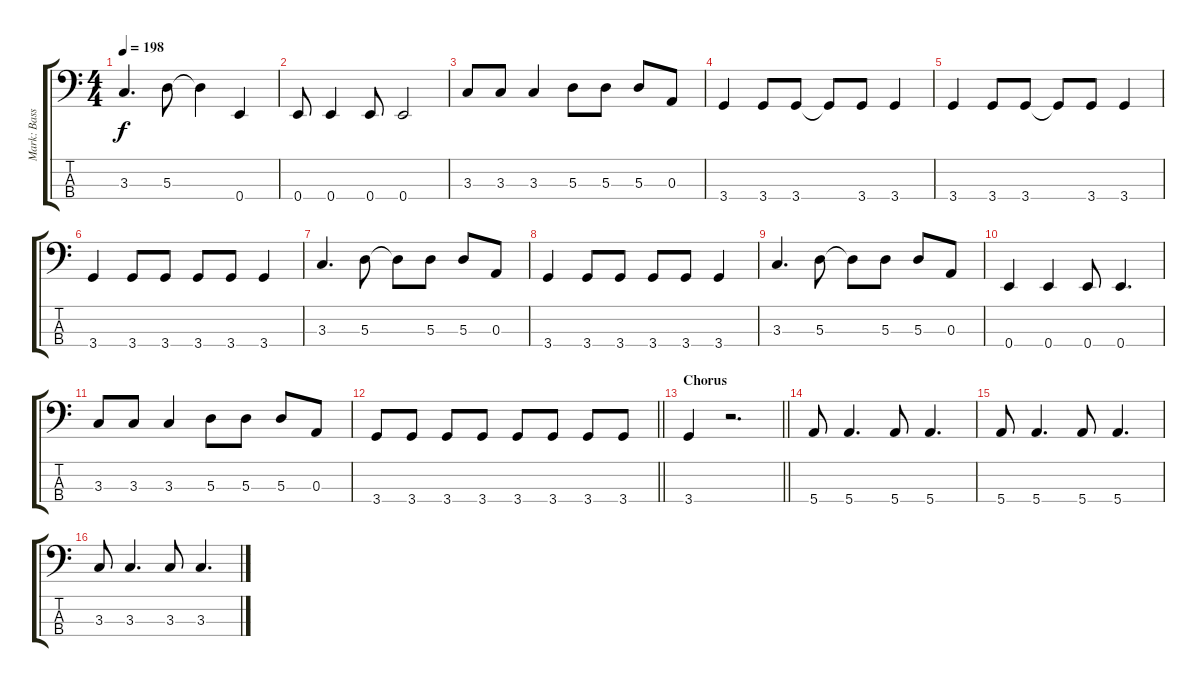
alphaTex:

\track ("Mark: Bass" "Mark: Bass") {instrument electricbassfinger}
\staff {score tabs}
\tuning (G2 D2 A1 E1) {hide}
\ts (4 4)
\tempo 198
\clef f4
\ks c
3.3.4{d dy f} 5.3.8 5.3{t}.4 0.4.4 |
0.4.8 0.4.4 0.4.8 0.4.2 |
3.3.8 3.3.8 3.3.4 5.3.8 5.3.8 5.3.8 0.3.8 |
3.4.4 3.4.8 3.4.8 3.4{t}.8 3.4.8 3.4.4 |
3.4.4 3.4.8 3.4.8 3.4{t}.8 3.4.8 3.4.4 |
3.4.4 3.4.8 3.4.8 3.4.8 3.4.8 3.4.4 |
3.3.4{d} 5.3.8 5.3{t}.8 5.3.8 5.3.8 0.3.8 |
3.4.4 3.4.8 3.4.8 3.4.8 3.4.8 3.4.4 |
3.3.4{d} 5.3.8 5.3{t}.8 5.3.8 5.3.8 0.3.8 |
0.4.4 0.4.4 0.4.8 0.4.4{d} |
3.3.8 3.3.8 3.3.4 5.3.8 5.3.8 5.3.8 0.3.8 |
\barLineRight lightlight
3.4.8 3.4.8 3.4.8 3.4.8 3.4.8 3.4.8 3.4.8 3.4.8 |
\section ("" "Chorus")
\barLineRight lightlight
3.4.4 r.2{d} |
5.4.8 5.4.4{d} 5.4.8 5.4.4{d} |
5.4.8 5.4.4{d} 5.4.8 5.4.4{d} |
3.3.8 3.3.4{d} 3.3.8 3.3.4{d}
